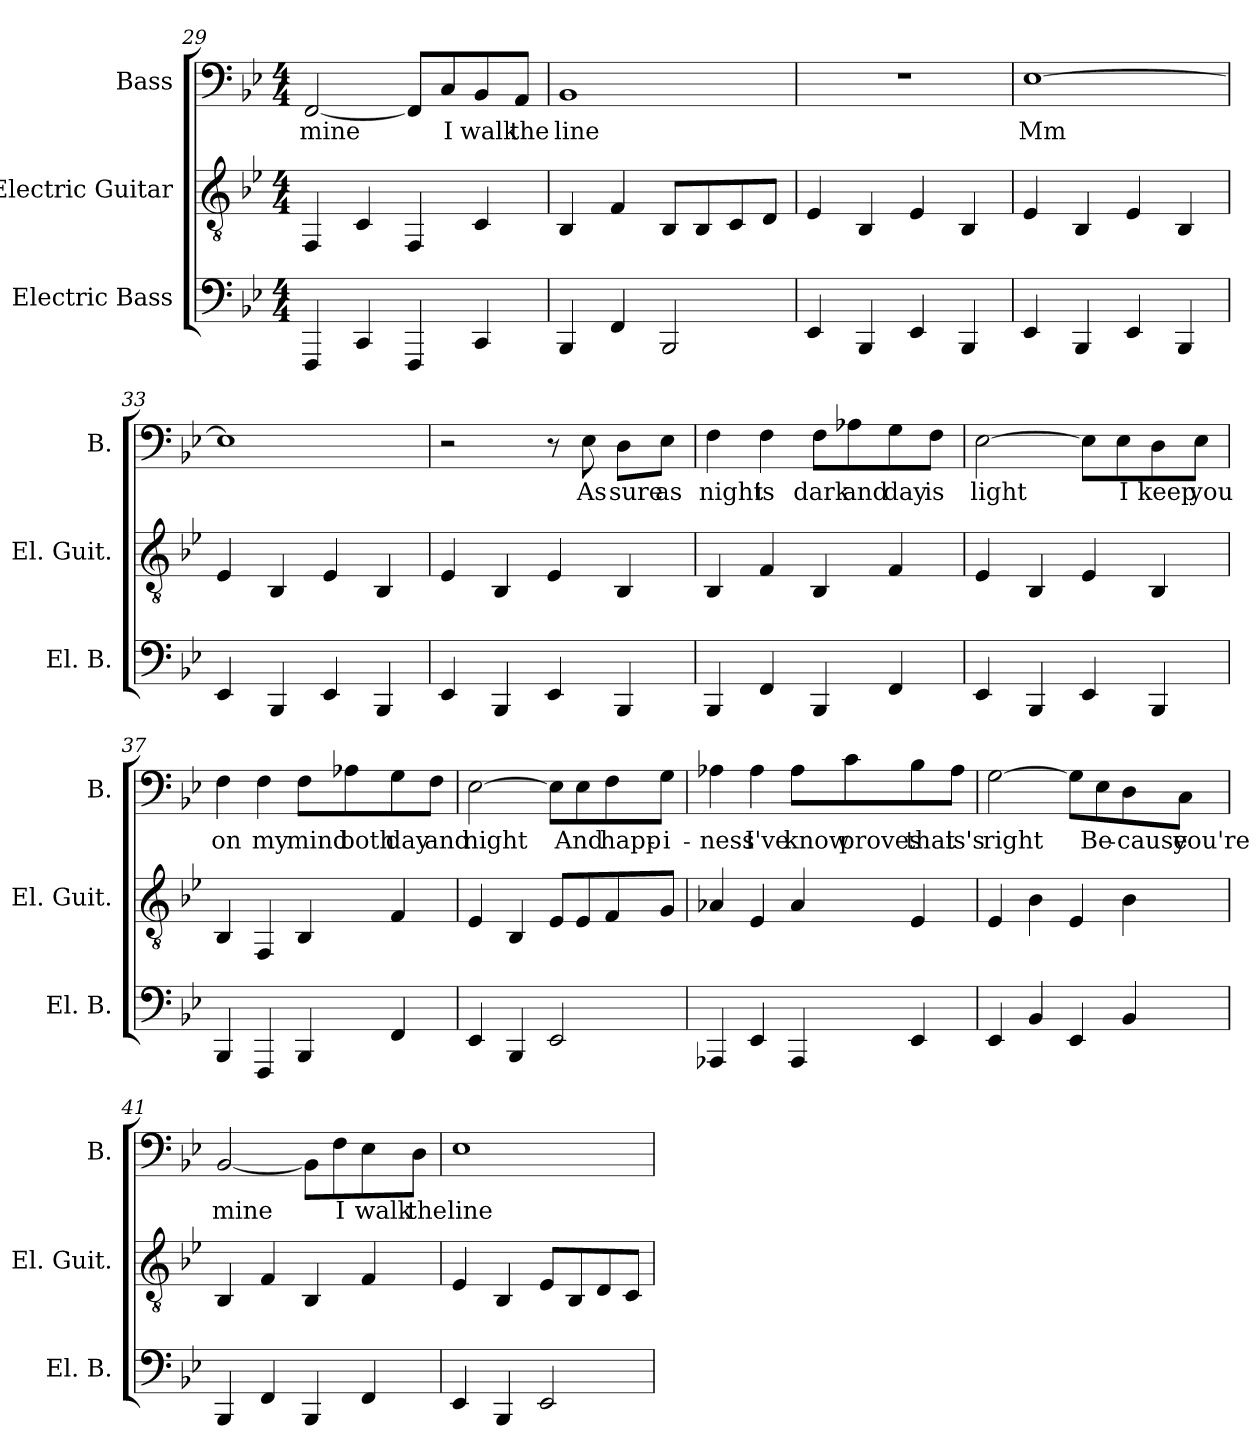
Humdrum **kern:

**kern	**kern	**kern	**text
*part3	*part2	*part1	*part1
*staff3	*staff2	*staff1	*staff1
*I"Electric Bass	*I"Electric Guitar	*I"Bass	*
*I'El. B.	*I'El. Guit.	*I'B.	*
*clefF4	*clefGv2	*clefF4	*
*k[b-e-]	*k[b-e-]	*k[b-e-]	*
*B-:	*B-:	*B-:	*
*M4/4	*M4/4	*M4/4	*
=29	=29	=29	=29
!	!	!	!LO:LY:b
4FFF/	4FF/	[2FF/	mine
4CC/	4C/	.	.
4FFF/	4FF/	8FF/L]	.
!	!	!	!LO:LY:b
.	.	8C/	I
!	!	!	!LO:LY:b
4CC/	4C/	8BB-/	walk
!	!	!	!LO:LY:b
.	.	8AA/J	the
!!LO:PB:g=z
=30	=30	=30	=30
!	!	!	!LO:LY:b
4BBB-/	4BB-/	1BB-	line
4FF/	4F/	.	.
2BBB-/	8BB-/L	.	.
.	8BB-/	.	.
.	8C/	.	.
.	8D/J	.	.
=31	=31	=31	=31
4EE-/	4E-/	1r	.
4BBB-/	4BB-/	.	.
4EE-/	4E-/	.	.
4BBB-/	4BB-/	.	.
=32	=32	=32	=32
!	!	!	!LO:LY:b
4EE-/	4E-/	[1E-	Mm
4BBB-/	4BB-/	.	.
4EE-/	4E-/	.	.
4BBB-/	4BB-/	.	.
=33	=33	=33	=33
4EE-/	4E-/	1E-]	.
4BBB-/	4BB-/	.	.
4EE-/	4E-/	.	.
4BBB-/	4BB-/	.	.
=34	=34	=34	=34
4EE-/	4E-/	2r	.
4BBB-/	4BB-/	.	.
4EE-/	4E-/	8r	.
!	!	!	!LO:LY:b
.	.	8E-\	As
!	!	!	!LO:LY:b
4BBB-/	4BB-/	8D\L	sure
!	!	!	!LO:LY:b
.	.	8E-\J	as
!!LO:LB:g=z
=35	=35	=35	=35
!	!	!	!LO:LY:b
4BBB-/	4BB-/	4F\	night
!	!	!	!LO:LY:b
4FF/	4F/	4F\	is
!	!	!	!LO:LY:b
4BBB-/	4BB-/	8F\L	dark
!	!	!	!LO:LY:b
.	.	8A-X\	and
!	!	!	!LO:LY:b
4FF/	4F/	8G\	day
!	!	!	!LO:LY:b
.	.	8F\J	is
=36	=36	=36	=36
!	!	!	!LO:LY:b
4EE-/	4E-/	[2E-\	light
4BBB-/	4BB-/	.	.
4EE-/	4E-/	8E-\L]	.
!	!	!	!LO:LY:b
.	.	8E-\	I
!	!	!	!LO:LY:b
4BBB-/	4BB-/	8D\	keep
!	!	!	!LO:LY:b
.	.	8E-\J	you
=37	=37	=37	=37
!	!	!	!LO:LY:b
4BBB-/	4BB-/	4F\	on
!	!	!	!LO:LY:b
4FFF/	4FF/	4F\	my
!	!	!	!LO:LY:b
4BBB-/	4BB-/	8F\L	mind
!	!	!	!LO:LY:b
.	.	8A-X\	both
!	!	!	!LO:LY:b
4FF/	4F/	8G\	day
!	!	!	!LO:LY:b
.	.	8F\J	and
!!LO:LB:g=z
=38	=38	=38	=38
!	!	!	!LO:LY:b
4EE-/	4E-/	[2E-\	night
4BBB-/	4BB-/	.	.
2EE-/	8E-/L	8E-\L]	.
!	!	!	!LO:LY:b
.	8E-/	8E-\	And
!	!	!	!LO:LY:b
.	8F/	8F\	happ-
!	!	!	!LO:LY:b
.	8G/J	8G\J	-i-
=39	=39	=39	=39
!	!	!	!LO:LY:b
4AAA-X/	4A-X/	4A-X\	-ness
!	!	!	!LO:LY:b
4EE-/	4E-/	4A-\	I've
!	!	!	!LO:LY:b
4AAA-/	4A-/	8A-\L	know
!	!	!	!LO:LY:b
.	.	8c\	proves
!	!	!	!LO:LY:b
4EE-/	4E-/	8B-\	that
!	!	!	!LO:LY:b
.	.	8A-\J	is's
=40	=40	=40	=40
!	!	!	!LO:LY:b
4EE-/	4E-/	[2G\	right
4BB-/	4B-\	.	.
4EE-/	4E-/	8G\L]	.
!	!	!	!LO:LY:b
.	.	8E-\	Be-
!	!	!	!LO:LY:b
4BB-/	4B-\	8D\	-cause
!	!	!	!LO:LY:b
.	.	8C\J	you're
!!LO:LB:g=z
=41	=41	=41	=41
!	!	!	!LO:LY:b
4BBB-/	4BB-/	[2BB-/	mine
4FF/	4F/	.	.
4BBB-/	4BB-/	8BB-\L]	.
!	!	!	!LO:LY:b
.	.	8F\	I
!	!	!	!LO:LY:b
4FF/	4F/	8E-\	walk
!	!	!	!LO:LY:b
.	.	8D\J	the
=42	=42	=42	=42
!	!	!	!LO:LY:b
4EE-/	4E-/	1E-	line
4BBB-/	4BB-/	.	.
2EE-/	8E-/L	.	.
.	8BB-/	.	.
.	8D/	.	.
.	8C/J	.	.
=	=	=	=
*-	*-	*-	*-
